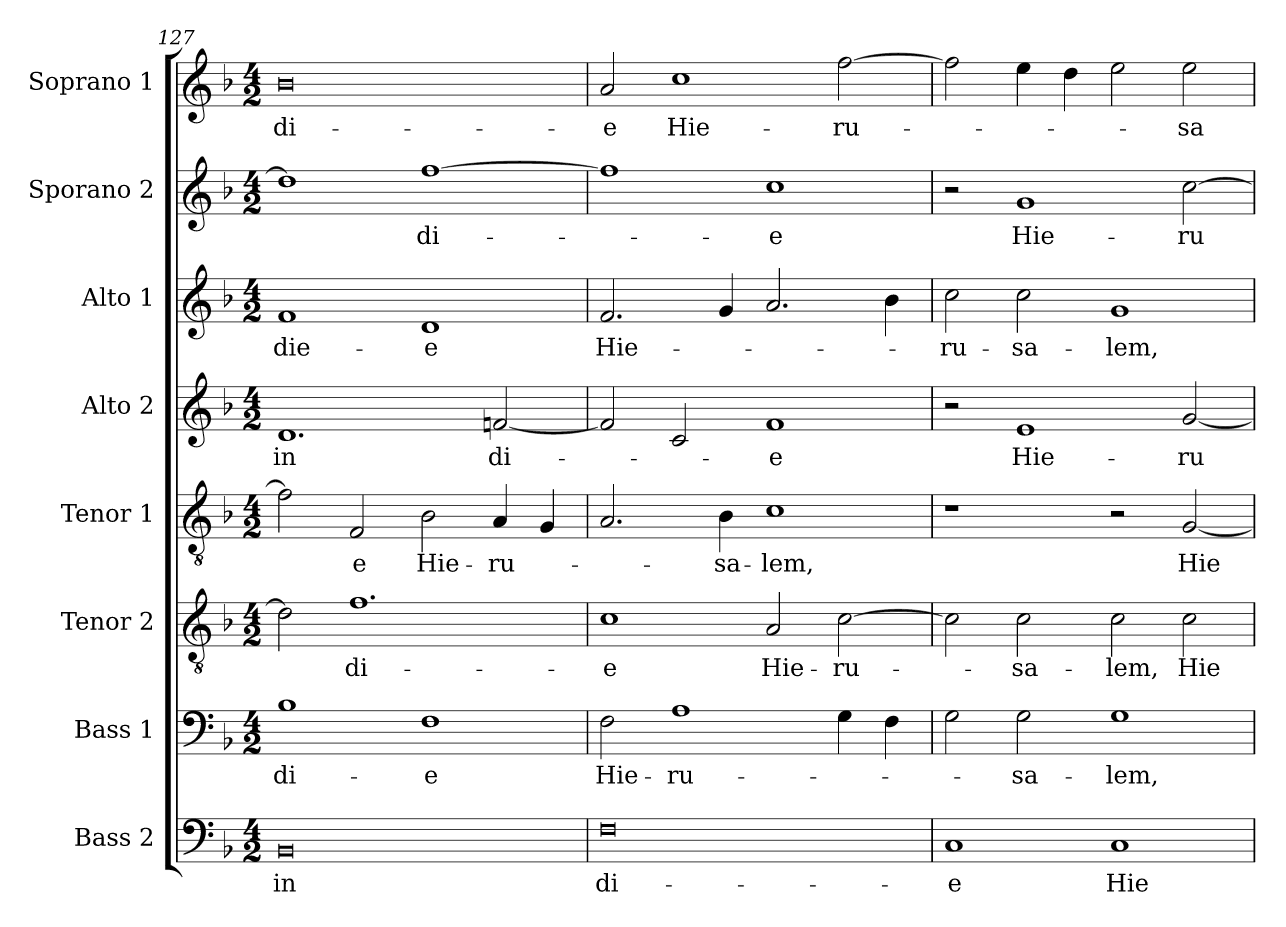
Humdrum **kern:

**kern	**text	**kern	**text	**kern	**text	**kern	**text	**kern	**text	**kern	**text	**kern	**text	**kern	**text
*part8	*part8	*part7	*part7	*part6	*part6	*part5	*part5	*part4	*part4	*part3	*part3	*part2	*part2	*part1	*part1
*staff8	*staff8	*staff7	*staff7	*staff6	*staff6	*staff5	*staff5	*staff4	*staff4	*staff3	*staff3	*staff2	*staff2	*staff1	*staff1
*I"Bass 2	*	*I"Bass 1	*	*I"Tenor 2	*	*I"Tenor 1	*	*I"Alto 2	*	*I"Alto 1	*	*I"Sporano 2	*	*I"Soprano 1	*
*I'B.	*	*I'B.	*	*I'T.	*	*I'T.	*	*I'A.	*	*I'A.	*	*I'S.	*	*I'S.	*
*clefF4	*	*clefF4	*	*clefGv2	*	*clefGv2	*	*clefG2	*	*clefG2	*	*clefG2	*	*clefG2	*
*	*	*	*	*ITrd7c12	*	*ITrd7c12	*	*	*	*	*	*	*	*	*
*k[b-]	*	*k[b-]	*	*k[b-]	*	*k[b-]	*	*k[b-]	*	*k[b-]	*	*k[b-]	*	*k[b-]	*
*F:	*	*F:	*	*F:	*	*F:	*	*F:	*	*F:	*	*F:	*	*F:	*
*M4/2	*	*M4/2	*	*M4/2	*	*M4/2	*	*M4/2	*	*M4/2	*	*M4/2	*	*M4/2	*
=127	=127	=127	=127	=127	=127	=127	=127	=127	=127	=127	=127	=127	=127	=127	=127
!	!LO:LY:b:color=#000000	!	!	!	!	!	!	!	!	!	!	!	!	!	!
!	!	!	!LO:LY:b:color=#000000	!	!	!	!	!	!	!	!	!	!	!	!
!	!	!	!	!	!	!	!	!	!LO:LY:b:color=#000000	!	!	!	!	!	!
!	!	!	!	!	!	!	!	!	!	!	!LO:LY:b:color=#000000	!	!	!	!
!	!	!	!	!	!	!	!	!	!	!	!	!	!	!	!LO:LY:b:color=#000000
0BB-i	in	1B-i	di-	2Di\]	.	2Fi\]	.	1.di	in	1fi	die-	1ddi]	.	0b-i	di-
!	!	!	!	!	!LO:LY:b:color=#000000	!	!	!	!	!	!	!	!	!	!
!	!	!	!	!	!	!	!LO:LY:b:color=#000000	!	!	!	!	!	!	!	!
.	.	.	.	1.Fi	di-	2FFi/	-e	.	.	.	.	.	.	.	.
!	!	!	!LO:LY:b:color=#000000	!	!	!	!	!	!	!	!	!	!	!	!
!	!	!	!	!	!	!	!LO:LY:b:color=#000000	!	!	!	!	!	!	!	!
!	!	!	!	!	!	!	!	!	!	!	!LO:LY:b:color=#000000	!	!	!	!
!	!	!	!	!	!	!	!	!	!	!	!	!	!LO:LY:b:color=#000000	!	!
.	.	1Fi	-e	.	.	2BB-i\	Hie-	.	.	1di	-e	[>1ffi	di-	.	.
!	!	!	!	!	!	!	!LO:LY:b:color=#000000	!	!	!	!	!	!	!	!
!	!	!	!	!	!	!	!	!	!LO:LY:b:color=#000000	!	!	!	!	!	!
.	.	.	.	.	.	4AAi/	-ru-	[<2fni/	di-	.	.	.	.	.	.
.	.	.	.	.	.	4GGi/	.	.	.	.	.	.	.	.	.
=128	=128	=128	=128	=128	=128	=128	=128	=128	=128	=128	=128	=128	=128	=128	=128
!	!LO:LY:b:color=#000000	!	!	!	!	!	!	!	!	!	!	!	!	!	!
!	!	!	!LO:LY:b:color=#000000	!	!	!	!	!	!	!	!	!	!	!	!
!	!	!	!	!	!LO:LY:b:color=#000000	!	!	!	!	!	!	!	!	!	!
!	!	!	!	!	!	!	!	!	!	!	!LO:LY:b:color=#000000	!	!	!	!
!	!	!	!	!	!	!	!	!	!	!	!	!	!	!	!LO:LY:b:color=#000000
0Fi	di-	2Fi\	Hie-	1Ci	-e	2.AAi/	.	2fi/]	.	2.fi/	Hie-	1ffi]	.	2ai/	-e
!	!	!	!LO:LY:b:color=#000000	!	!	!	!	!	!	!	!	!	!	!	!
!	!	!	!	!	!	!	!	!	!	!	!	!	!	!	!LO:LY:b:color=#000000
.	.	1Ai	-ru-	.	.	.	.	2ci/	.	.	.	.	.	1cci	Hie-
!	!	!	!	!	!	!	!LO:LY:b:color=#000000	!	!	!	!	!	!	!	!
.	.	.	.	.	.	4BB-i\	-sa-	.	.	4gi/	.	.	.	.	.
!	!	!	!	!	!LO:LY:b:color=#000000	!	!	!	!	!	!	!	!	!	!
!	!	!	!	!	!	!	!LO:LY:b:color=#000000	!	!	!	!	!	!	!	!
!	!	!	!	!	!	!	!	!	!LO:LY:b:color=#000000	!	!	!	!	!	!
!	!	!	!	!	!	!	!	!	!	!	!	!	!LO:LY:b:color=#000000	!	!
.	.	.	.	2AAi/	Hie-	1Ci	-lem,	1fi	-e	2.ai/	.	1cci	-e	.	.
!	!	!	!	!	!LO:LY:b:color=#000000	!	!	!	!	!	!	!	!	!	!
!	!	!	!	!	!	!	!	!	!	!	!	!	!	!	!LO:LY:b:color=#000000
.	.	4Gi\	.	[>2Ci\	-ru-	.	.	.	.	.	.	.	.	[>2ffi\	-ru-
.	.	4Fi\	.	.	.	.	.	.	.	4b-i\	.	.	.	.	.
=129	=129	=129	=129	=129	=129	=129	=129	=129	=129	=129	=129	=129	=129	=129	=129
!	!LO:LY:b:color=#000000	!	!	!	!	!	!	!	!	!	!	!	!	!	!
!	!	!	!	!	!	!	!	!	!	!	!LO:LY:b:color=#000000	!	!	!	!
1Ci	-e	2Gi\	.	2Ci\]	.	1r	.	2r	.	2cci\	-ru-	2r	.	2ffi\]	.
!	!	!	!LO:LY:b:color=#000000	!	!	!	!	!	!	!	!	!	!	!	!
!	!	!	!	!	!LO:LY:b:color=#000000	!	!	!	!	!	!	!	!	!	!
!	!	!	!	!	!	!	!	!	!LO:LY:b:color=#000000	!	!	!	!	!	!
!	!	!	!	!	!	!	!	!	!	!	!LO:LY:b:color=#000000	!	!	!	!
!	!	!	!	!	!	!	!	!	!	!	!	!	!LO:LY:b:color=#000000	!	!
.	.	2Gi\	-sa-	2Ci\	-sa-	.	.	1ei	Hie-	2cci\	-sa-	1gi	Hie-	4eei\	.
.	.	.	.	.	.	.	.	.	.	.	.	.	.	4ddi\	.
!	!LO:LY:b:color=#000000	!	!	!	!	!	!	!	!	!	!	!	!	!	!
!	!	!	!LO:LY:b:color=#000000	!	!	!	!	!	!	!	!	!	!	!	!
!	!	!	!	!	!LO:LY:b:color=#000000	!	!	!	!	!	!	!	!	!	!
!	!	!	!	!	!	!	!	!	!	!	!LO:LY:b:color=#000000	!	!	!	!
1Ci	Hie-	1Gi	-lem,	2Ci\	-lem,	2r	.	.	.	1gi	-lem,	.	.	2eei\	.
!	!	!	!	!	!LO:LY:b:color=#000000	!	!	!	!	!	!	!	!	!	!
!	!	!	!	!	!	!	!LO:LY:b:color=#000000	!	!	!	!	!	!	!	!
!	!	!	!	!	!	!	!	!	!LO:LY:b:color=#000000	!	!	!	!	!	!
!	!	!	!	!	!	!	!	!	!	!	!	!	!LO:LY:b:color=#000000	!	!
!	!	!	!	!	!	!	!	!	!	!	!	!	!	!	!LO:LY:b:color=#000000
.	.	.	.	2Ci\	Hie-	[<2GGi/	Hie-	[<2gi/	-ru-	.	.	[>2cci\	-ru-	2eei\	-sa-
=	=	=	=	=	=	=	=	=	=	=	=	=	=	=	=
*-	*-	*-	*-	*-	*-	*-	*-	*-	*-	*-	*-	*-	*-	*-	*-
